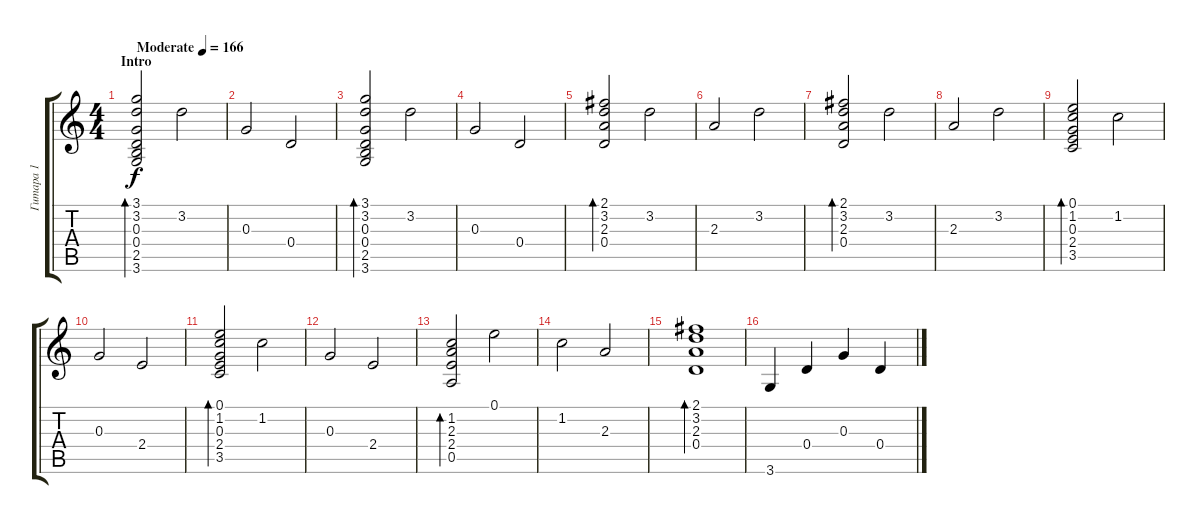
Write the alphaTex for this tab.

\track ("Гитара 1" "Гитара 1") {instrument acousticguitarsteel}
\staff {score tabs}
\tuning (E4 B3 G3 D3 A2 E2) {hide}
\ts (4 4)
\section ("" "Intro")
\tempo (166 "Moderate")
\clef g2
\ks c
(3.1 3.2 0.3 0.4 2.5 3.6).2{bd 240 dy f instrument acousticguitarsteel} 3.2.2 |
0.3.2 0.4.2 |
(3.1 3.2 0.3 0.4 2.5 3.6).2{bd 240} 3.2.2 |
0.3.2 0.4.2 |
(2.1 3.2 2.3 0.4).2{bd 240} 3.2.2 |
2.3.2 3.2.2 |
(2.1 3.2 2.3 0.4).2{bd 240} 3.2.2 |
2.3.2 3.2.2 |
(0.1 1.2 0.3 2.4 3.5).2{bd 240} 1.2.2 |
0.3.2 2.4.2 |
(0.1 1.2 0.3 2.4 3.5).2{bd 240} 1.2.2 |
0.3.2 2.4.2 |
(1.2 2.3 2.4 0.5).2{bd 240} 0.1.2 |
1.2.2 2.3.2 |
(2.1 3.2 2.3 0.4).1{bd 240} |
3.6.4 0.4.4 0.3.4 0.4.4
